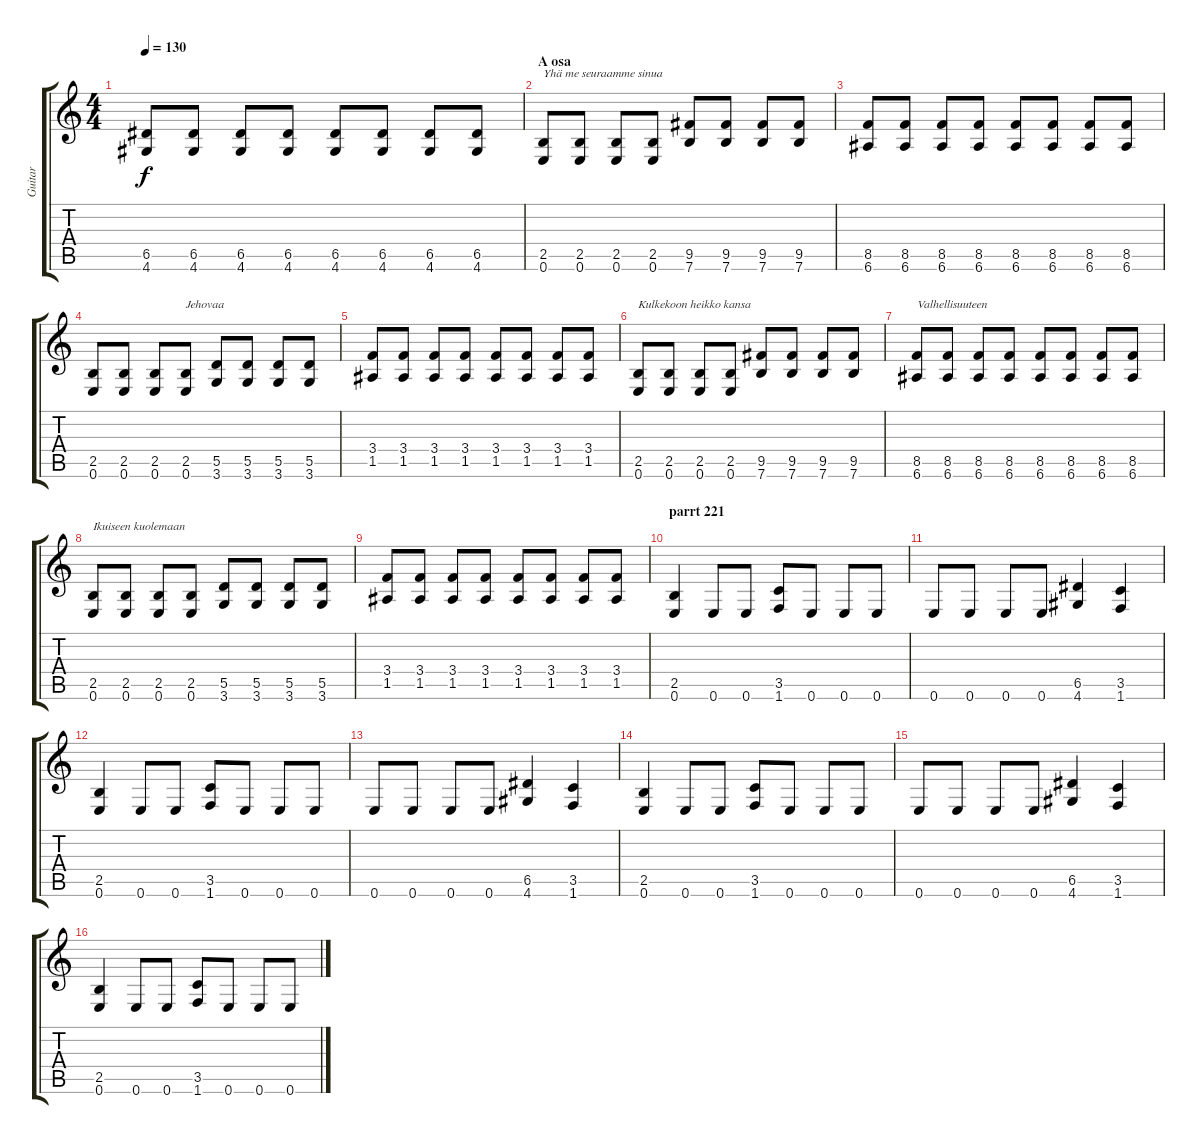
\track ("Guitar" "Guitar") {instrument distortionguitar}
\staff {score tabs}
\tuning (E4 B3 G3 D3 A2 E2) {hide}
\ts (4 4)
\tempo 130
\clef g2
\ks c
(6.5 4.6).8{dy f} (6.5 4.6).8 (6.5 4.6).8 (6.5 4.6).8 (6.5 4.6).8 (6.5 4.6).8 (6.5 4.6).8 (6.5 4.6).8 |
\section ("" "A osa")
(2.5 0.6).8{txt "Yhä me seuraamme sinua"} (2.5 0.6).8 (2.5 0.6).8 (2.5 0.6).8 (9.5 7.6).8 (9.5 7.6).8 (9.5 7.6).8 (9.5 7.6).8 |
(8.5 6.6).8 (8.5 6.6).8 (8.5 6.6).8 (8.5 6.6).8 (8.5 6.6).8 (8.5 6.6).8 (8.5 6.6).8 (8.5 6.6).8 |
(2.5 0.6).8 (2.5 0.6).8 (2.5 0.6).8 (2.5 0.6).8{txt "Jehovaa"} (5.5 3.6).8 (5.5 3.6).8 (5.5 3.6).8 (5.5 3.6).8 |
(3.4 1.5).8 (3.4 1.5).8 (3.4 1.5).8 (3.4 1.5).8 (3.4 1.5).8 (3.4 1.5).8 (3.4 1.5).8 (3.4 1.5).8 |
(2.5 0.6).8{txt "Kulkekoon heikko kansa"} (2.5 0.6).8 (2.5 0.6).8 (2.5 0.6).8 (9.5 7.6).8 (9.5 7.6).8 (9.5 7.6).8 (9.5 7.6).8 |
(8.5 6.6).8{txt "Valhellisuuteen"} (8.5 6.6).8 (8.5 6.6).8 (8.5 6.6).8 (8.5 6.6).8 (8.5 6.6).8 (8.5 6.6).8 (8.5 6.6).8 |
(2.5 0.6).8{txt "Ikuiseen kuolemaan"} (2.5 0.6).8 (2.5 0.6).8 (2.5 0.6).8 (5.5 3.6).8 (5.5 3.6).8 (5.5 3.6).8 (5.5 3.6).8 |
(3.4 1.5).8 (3.4 1.5).8 (3.4 1.5).8 (3.4 1.5).8 (3.4 1.5).8 (3.4 1.5).8 (3.4 1.5).8 (3.4 1.5).8 |
\section ("" "parrt 221")
(2.5 0.6).4 0.6.8 0.6.8 (3.5 1.6).8 0.6.8 0.6.8 0.6.8 |
0.6.8 0.6.8 0.6.8 0.6.8 (6.5 4.6).4 (3.5 1.6).4 |
(2.5 0.6).4 0.6.8 0.6.8 (3.5 1.6).8 0.6.8 0.6.8 0.6.8 |
0.6.8 0.6.8 0.6.8 0.6.8 (6.5 4.6).4 (3.5 1.6).4 |
(2.5 0.6).4 0.6.8 0.6.8 (3.5 1.6).8 0.6.8 0.6.8 0.6.8 |
0.6.8 0.6.8 0.6.8 0.6.8 (6.5 4.6).4 (3.5 1.6).4 |
(2.5 0.6).4 0.6.8 0.6.8 (3.5 1.6).8 0.6.8 0.6.8 0.6.8
